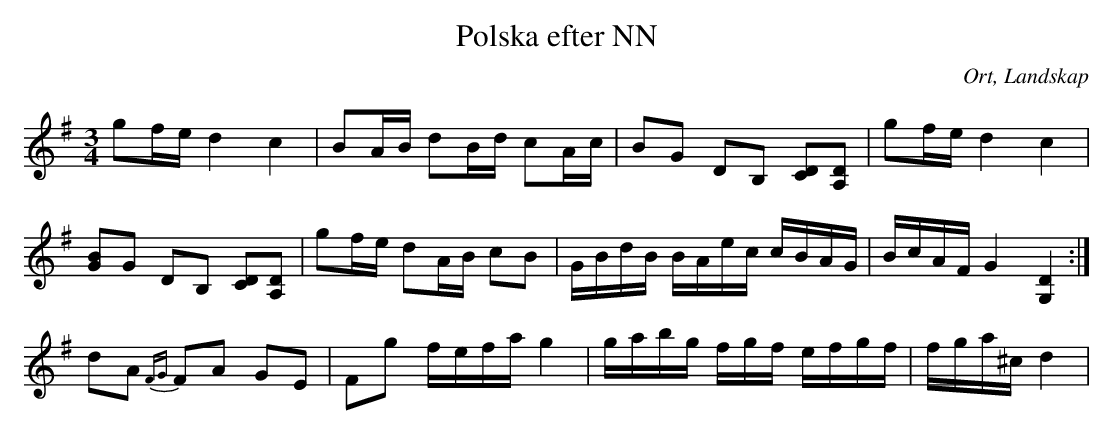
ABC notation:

X:1
T:Polska efter NN
O:Ort, Landskap
M:3/4
L:1/8
K:G
gf/e/ d2 c2|BA/B/ dB/d/ cA/c/| BG DB, [CD][A,D]|gf/e/ d2 c2|
[GB]G DB, [CD][A,D] |gf/e/ dA/B/ cB|G/B/d/B/ B/A/e/c/ c/B/A/G/|B/c/A/F/ G2 [G,2D2]:|
dA {FG}FA GE|Fg f/e/f/a/ g2|g/a/b/g/ f/g/f/ e/f/g/f/ |f/g/a/^c/ d2 |
